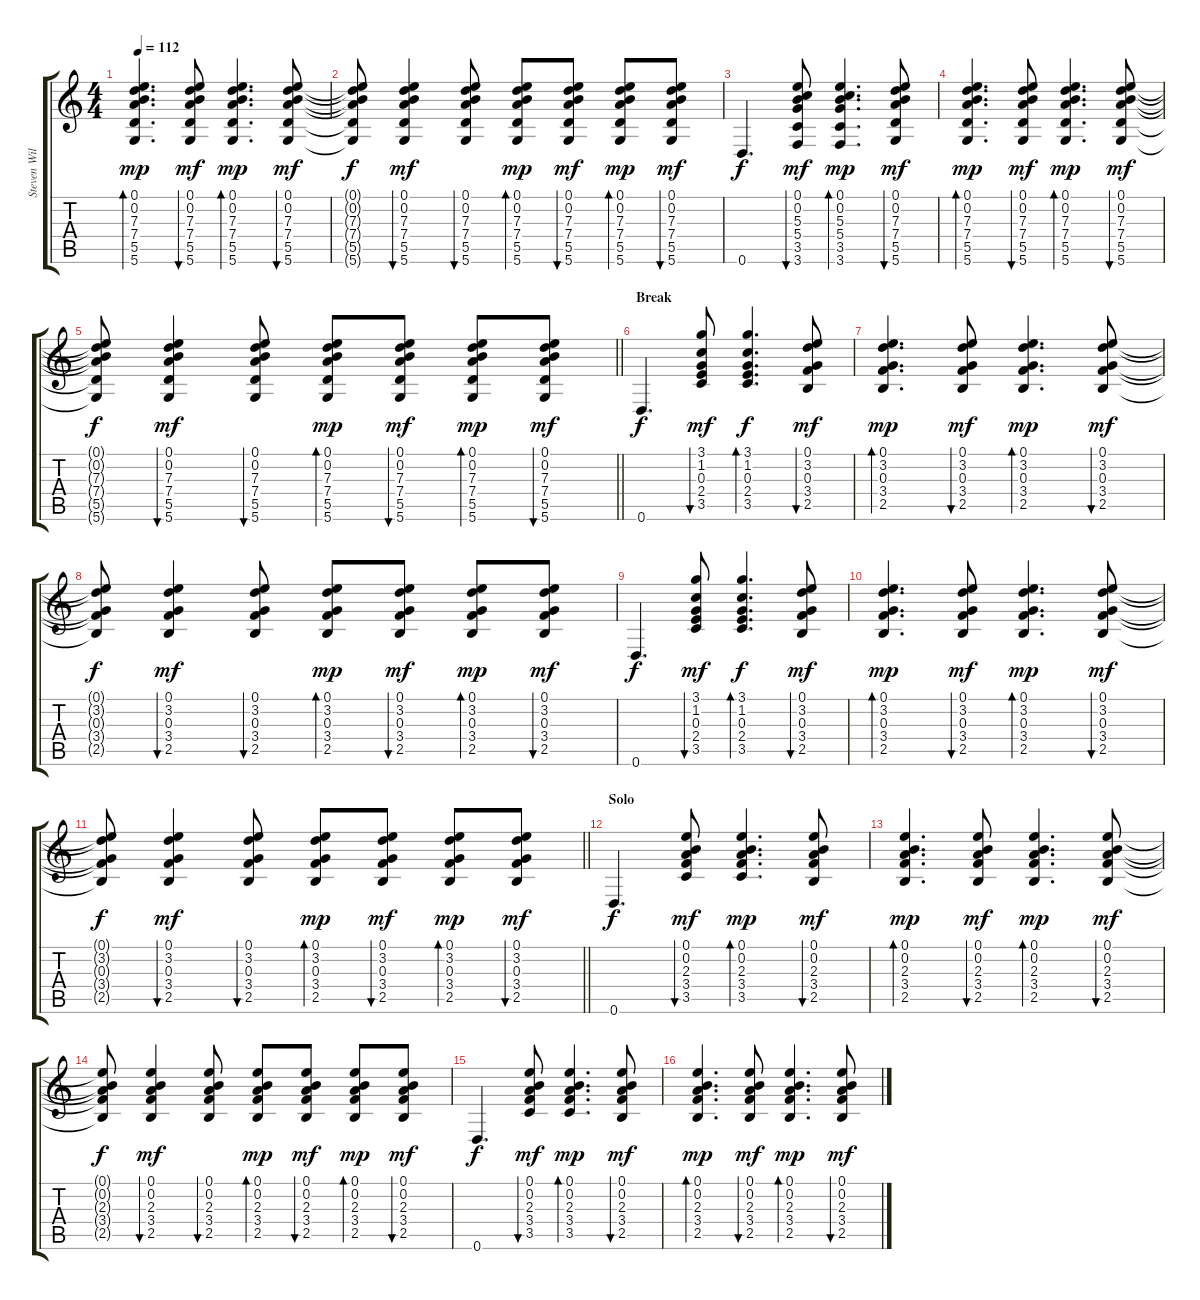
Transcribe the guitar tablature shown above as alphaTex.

\track ("Steven Wilson - Rhythm Guitar" "Steven Wil") {instrument acousticguitarsteel}
\staff {score tabs}
\tuning (E4 B3 G3 D3 A2 D2) {hide}
\ts (4 4)
\tempo 112
\clef g2
\ks c
(0.1 0.2 7.3 7.4 5.5 5.6).4{d bd 60 dy mp} (0.1 0.2 7.3 7.4 5.5 5.6).8{bu 60 dy mf} (0.1 0.2 7.3 7.4 5.5 5.6).4{d bd 60 dy mp} (0.1 0.2 7.3 7.4 5.5 5.6).8{bu 60 dy mf} |
(0.1{t} 0.2{t} 7.3{t} 7.4{t} 5.5{t} 5.6{t}).8{dy f} (0.1 0.2 7.3 7.4 5.5 5.6).4{bu 60 dy mf} (0.1 0.2 7.3 7.4 5.5 5.6).8{bu 60} (0.1 0.2 7.3 7.4 5.5 5.6).8{bd 60 dy mp} (0.1 0.2 7.3 7.4 5.5 5.6).8{bu 60 dy mf} (0.1 0.2 7.3 7.4 5.5 5.6).8{bd 60 dy mp} (0.1 0.2 7.3 7.4 5.5 5.6).8{bu 60 dy mf} |
0.6.4{d dy f} (0.1 0.2 5.3 5.4 3.5 3.6).8{bu 60 dy mf} (0.1 0.2 5.3 5.4 3.5 3.6).4{d bd 60 dy mp} (0.1 0.2 7.3 7.4 5.5 5.6).8{bu 60 dy mf} |
(0.1 0.2 7.3 7.4 5.5 5.6).4{d bd 60 dy mp} (0.1 0.2 7.3 7.4 5.5 5.6).8{bu 60 dy mf} (0.1 0.2 7.3 7.4 5.5 5.6).4{d bd 60 dy mp} (0.1 0.2 7.3 7.4 5.5 5.6).8{bu 60 dy mf} |
\barLineRight lightlight
(0.1{t} 0.2{t} 7.3{t} 7.4{t} 5.5{t} 5.6{t}).8{dy f} (0.1 0.2 7.3 7.4 5.5 5.6).4{bu 60 dy mf} (0.1 0.2 7.3 7.4 5.5 5.6).8{bu 60} (0.1 0.2 7.3 7.4 5.5 5.6).8{bd 60 dy mp} (0.1 0.2 7.3 7.4 5.5 5.6).8{bu 60 dy mf} (0.1 0.2 7.3 7.4 5.5 5.6).8{bd 60 dy mp} (0.1 0.2 7.3 7.4 5.5 5.6).8{bu 60 dy mf} |
\section ("" "Break")
0.6.4{d dy f} (3.1 1.2 0.3 2.4 3.5).8{bu 60 dy mf} (3.1 1.2 0.3 2.4 3.5).4{d bd 60 dy f} (0.1 3.2 0.3 3.4 2.5).8{bu 60 dy mf} |
(0.1 3.2 0.3 3.4 2.5).4{d bd 60 dy mp} (0.1 3.2 0.3 3.4 2.5).8{bu 60 dy mf} (0.1 3.2 0.3 3.4 2.5).4{d bd 60 dy mp} (0.1 3.2 0.3 3.4 2.5).8{bu 60 dy mf} |
(0.1{t} 3.2{t} 0.3{t} 3.4{t} 2.5{t}).8{dy f} (0.1 3.2 0.3 3.4 2.5).4{bu 60 dy mf} (0.1 3.2 0.3 3.4 2.5).8{bu 60} (0.1 3.2 0.3 3.4 2.5).8{bd 60 dy mp} (0.1 3.2 0.3 3.4 2.5).8{bu 60 dy mf} (0.1 3.2 0.3 3.4 2.5).8{bd 60 dy mp} (0.1 3.2 0.3 3.4 2.5).8{bu 60 dy mf} |
0.6.4{d dy f} (3.1 1.2 0.3 2.4 3.5).8{bu 60 dy mf} (3.1 1.2 0.3 2.4 3.5).4{d bd 60 dy f} (0.1 3.2 0.3 3.4 2.5).8{bu 60 dy mf} |
(0.1 3.2 0.3 3.4 2.5).4{d bd 60 dy mp} (0.1 3.2 0.3 3.4 2.5).8{bu 60 dy mf} (0.1 3.2 0.3 3.4 2.5).4{d bd 60 dy mp} (0.1 3.2 0.3 3.4 2.5).8{bu 60 dy mf} |
\barLineRight lightlight
(0.1{t} 3.2{t} 0.3{t} 3.4{t} 2.5{t}).8{dy f} (0.1 3.2 0.3 3.4 2.5).4{bu 60 dy mf} (0.1 3.2 0.3 3.4 2.5).8{bu 60} (0.1 3.2 0.3 3.4 2.5).8{bd 60 dy mp} (0.1 3.2 0.3 3.4 2.5).8{bu 60 dy mf} (0.1 3.2 0.3 3.4 2.5).8{bd 60 dy mp} (0.1 3.2 0.3 3.4 2.5).8{bu 60 dy mf} |
\section ("" "Solo")
0.6.4{d dy f} (0.1 0.2 2.3 3.4 3.5).8{bu 60 dy mf} (0.1 0.2 2.3 3.4 3.5).4{d bd 60 dy mp} (0.1 0.2 2.3 3.4 2.5).8{bu 60 dy mf} |
(0.1 0.2 2.3 3.4 2.5).4{d bd 60 dy mp} (0.1 0.2 2.3 3.4 2.5).8{bu 60 dy mf} (0.1 0.2 2.3 3.4 2.5).4{d bd 60 dy mp} (0.1 0.2 2.3 3.4 2.5).8{bu 60 dy mf} |
(0.1{t} 0.2{t} 2.3{t} 3.4{t} 2.5{t}).8{dy f} (0.1 0.2 2.3 3.4 2.5).4{bu 60 dy mf} (0.1 0.2 2.3 3.4 2.5).8{bu 60} (0.1 0.2 2.3 3.4 2.5).8{bd 60 dy mp} (0.1 0.2 2.3 3.4 2.5).8{bu 60 dy mf} (0.1 0.2 2.3 3.4 2.5).8{bd 60 dy mp} (0.1 0.2 2.3 3.4 2.5).8{bu 60 dy mf} |
0.6.4{d dy f} (0.1 0.2 2.3 3.4 3.5).8{bu 60 dy mf} (0.1 0.2 2.3 3.4 3.5).4{d bd 60 dy mp} (0.1 0.2 2.3 3.4 2.5).8{bu 60 dy mf} |
(0.1 0.2 2.3 3.4 2.5).4{d bd 60 dy mp} (0.1 0.2 2.3 3.4 2.5).8{bu 60 dy mf} (0.1 0.2 2.3 3.4 2.5).4{d bd 60 dy mp} (0.1 0.2 2.3 3.4 2.5).8{bu 60 dy mf}
